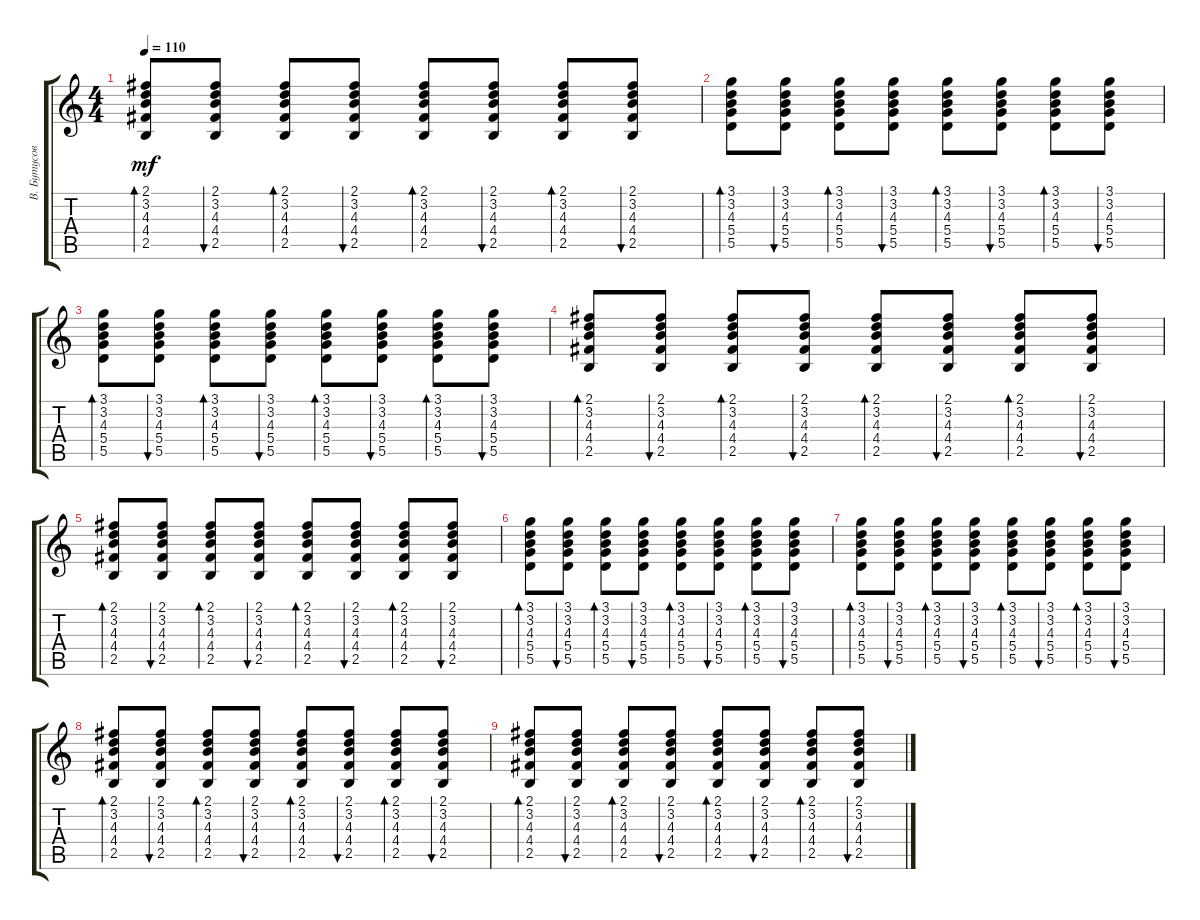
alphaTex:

\track ("В. Бутусов" "В. Бутусов") {instrument acousticguitarsteel}
\staff {score tabs}
\tuning (E4 B3 G3 D3 A2 E2) {hide}
\ts (4 4)
\tempo 110
\clef g2
\ks c
(2.1 3.2 4.3 4.4 2.5).8{bd 60 dy mf} (2.1 3.2 4.3 4.4 2.5).8{bu 60} (2.1 3.2 4.3 4.4 2.5).8{bd 60} (2.1 3.2 4.3 4.4 2.5).8{bu 60} (2.1 3.2 4.3 4.4 2.5).8{bd 60} (2.1 3.2 4.3 4.4 2.5).8{bu 60} (2.1 3.2 4.3 4.4 2.5).8{bd 60} (2.1 3.2 4.3 4.4 2.5).8{bu 60} |
(3.1 3.2 4.3 5.4 5.5).8{bd 30} (3.1 3.2 4.3 5.4 5.5).8{bu 30} (3.1 3.2 4.3 5.4 5.5).8{bd 30} (3.1 3.2 4.3 5.4 5.5).8{bu 30} (3.1 3.2 4.3 5.4 5.5).8{bd 30} (3.1 3.2 4.3 5.4 5.5).8{bu 30} (3.1 3.2 4.3 5.4 5.5).8{bd 30} (3.1 3.2 4.3 5.4 5.5).8{bu 30} |
(3.1 3.2 4.3 5.4 5.5).8{bd 30} (3.1 3.2 4.3 5.4 5.5).8{bu 30} (3.1 3.2 4.3 5.4 5.5).8{bd 30} (3.1 3.2 4.3 5.4 5.5).8{bu 30} (3.1 3.2 4.3 5.4 5.5).8{bd 30} (3.1 3.2 4.3 5.4 5.5).8{bu 30} (3.1 3.2 4.3 5.4 5.5).8{bd 30} (3.1 3.2 4.3 5.4 5.5).8{bu 30} |
(2.1 3.2 4.3 4.4 2.5).8{bd 60} (2.1 3.2 4.3 4.4 2.5).8{bu 60} (2.1 3.2 4.3 4.4 2.5).8{bd 60} (2.1 3.2 4.3 4.4 2.5).8{bu 60} (2.1 3.2 4.3 4.4 2.5).8{bd 60} (2.1 3.2 4.3 4.4 2.5).8{bu 60} (2.1 3.2 4.3 4.4 2.5).8{bd 60} (2.1 3.2 4.3 4.4 2.5).8{bu 60} |
(2.1 3.2 4.3 4.4 2.5).8{bd 60} (2.1 3.2 4.3 4.4 2.5).8{bu 60} (2.1 3.2 4.3 4.4 2.5).8{bd 60} (2.1 3.2 4.3 4.4 2.5).8{bu 60} (2.1 3.2 4.3 4.4 2.5).8{bd 60} (2.1 3.2 4.3 4.4 2.5).8{bu 60} (2.1 3.2 4.3 4.4 2.5).8{bd 60} (2.1 3.2 4.3 4.4 2.5).8{bu 60} |
(3.1 3.2 4.3 5.4 5.5).8{bd 30} (3.1 3.2 4.3 5.4 5.5).8{bu 30} (3.1 3.2 4.3 5.4 5.5).8{bd 30} (3.1 3.2 4.3 5.4 5.5).8{bu 30} (3.1 3.2 4.3 5.4 5.5).8{bd 30} (3.1 3.2 4.3 5.4 5.5).8{bu 30} (3.1 3.2 4.3 5.4 5.5).8{bd 30} (3.1 3.2 4.3 5.4 5.5).8{bu 30} |
(3.1 3.2 4.3 5.4 5.5).8{bd 30} (3.1 3.2 4.3 5.4 5.5).8{bu 30} (3.1 3.2 4.3 5.4 5.5).8{bd 30} (3.1 3.2 4.3 5.4 5.5).8{bu 30} (3.1 3.2 4.3 5.4 5.5).8{bd 30} (3.1 3.2 4.3 5.4 5.5).8{bu 30} (3.1 3.2 4.3 5.4 5.5).8{bd 30} (3.1 3.2 4.3 5.4 5.5).8{bu 30} |
(2.1 3.2 4.3 4.4 2.5).8{bd 60} (2.1 3.2 4.3 4.4 2.5).8{bu 60} (2.1 3.2 4.3 4.4 2.5).8{bd 60} (2.1 3.2 4.3 4.4 2.5).8{bu 60} (2.1 3.2 4.3 4.4 2.5).8{bd 60} (2.1 3.2 4.3 4.4 2.5).8{bu 60} (2.1 3.2 4.3 4.4 2.5).8{bd 60} (2.1 3.2 4.3 4.4 2.5).8{bu 60} |
(2.1 3.2 4.3 4.4 2.5).8{bd 60} (2.1 3.2 4.3 4.4 2.5).8{bu 60} (2.1 3.2 4.3 4.4 2.5).8{bd 60} (2.1 3.2 4.3 4.4 2.5).8{bu 60} (2.1 3.2 4.3 4.4 2.5).8{bd 60} (2.1 3.2 4.3 4.4 2.5).8{bu 60} (2.1 3.2 4.3 4.4 2.5).8{bd 60} (2.1 3.2 4.3 4.4 2.5).8{bu 60}
